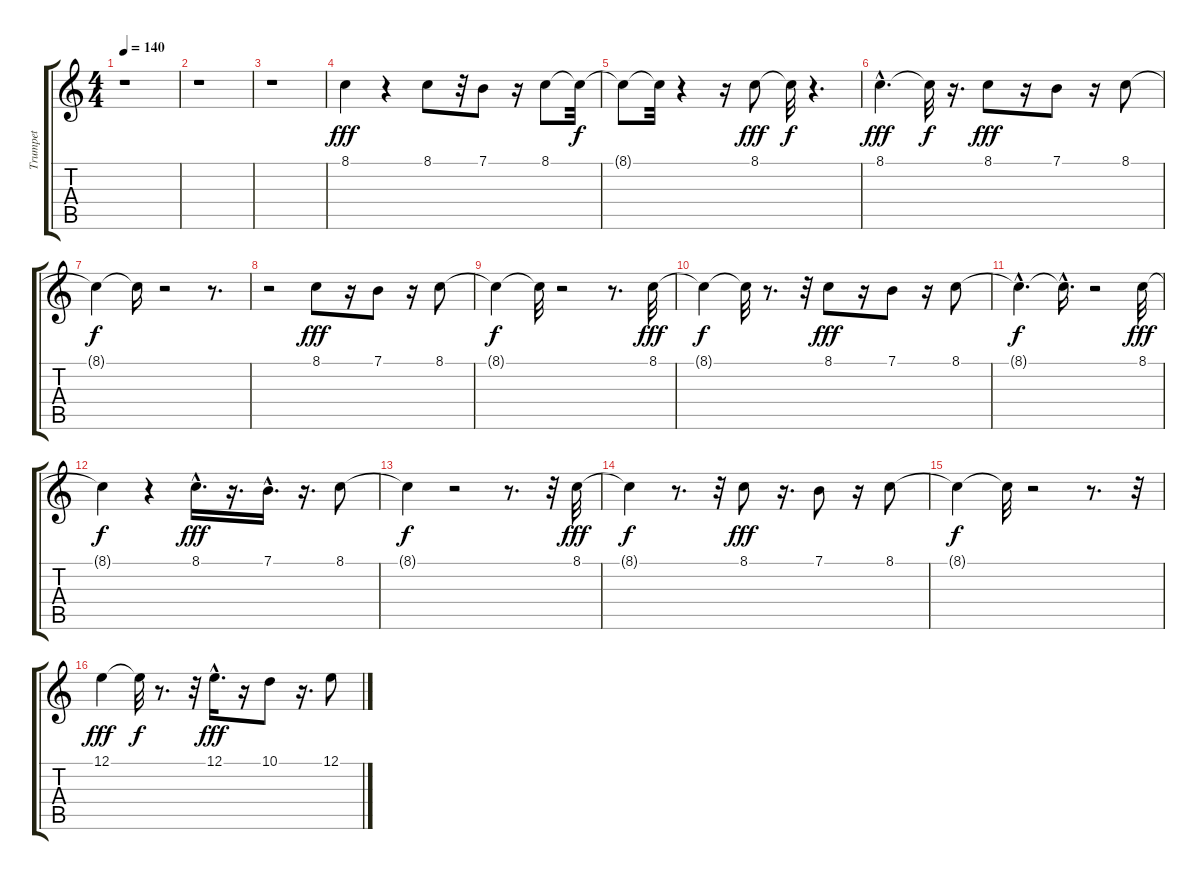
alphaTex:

\track ("Trumpet" "Trumpet") {instrument trumpet}
\staff {score tabs}
\tuning (E4 B3 G3 D3 A2 E2) {hide}
\ts (4 4)
\tempo 140
\clef g2
\ks c
r.1{dy fff} |
r.1 |
r.1 |
8.1.4 r.4 8.1.8 r.32 7.1.8 r.16 8.1.8 8.1{t}.32{dy f} |
8.1{t}.8 8.1{t}.32 r.4 r.16 8.1.8{dy fff} 8.1{t}.32{dy f} r.4{d} |
8.1{hac}.4{d dy fff} 8.1{t}.32{dy f} r.16{d} 8.1.8{dy fff} r.16 7.1.8 r.16 8.1.8 |
8.1{t}.4{dy f} 8.1{t}.16 r.2 r.8{d} |
r.2 8.1.8{dy fff} r.16 7.1.8 r.16 8.1.8 |
8.1{t}.4{dy f} 8.1{t}.32 r.2 r.8{d} 8.1.32{dy fff} |
8.1{t}.4{dy f} 8.1{t}.32 r.8{d} r.32 8.1.8{dy fff} r.16 7.1.8 r.16 8.1.8 |
8.1{hac t}.4{d dy f} 8.1{hac t}.16{d} r.2 8.1.32{dy fff} |
8.1{t}.4{dy f} r.4 8.1{hac}.16{d dy fff} r.16{d} 7.1{hac}.16{d} r.16{d} 8.1.8 |
8.1{t}.4{dy f} r.2 r.8{d} r.32 8.1.32{dy fff} |
8.1{t}.4{dy f} r.8{d} r.32 8.1.8{dy fff} r.16{d} 7.1.8 r.16 8.1.8 |
8.1{t}.4{dy f} 8.1{t}.32 r.2 r.8{d} r.32 |
12.1.4{dy fff} 12.1{t}.32{dy f} r.8{d} r.32 12.1{hac}.16{d dy fff} r.16 10.1.8 r.16{d} 12.1.8
